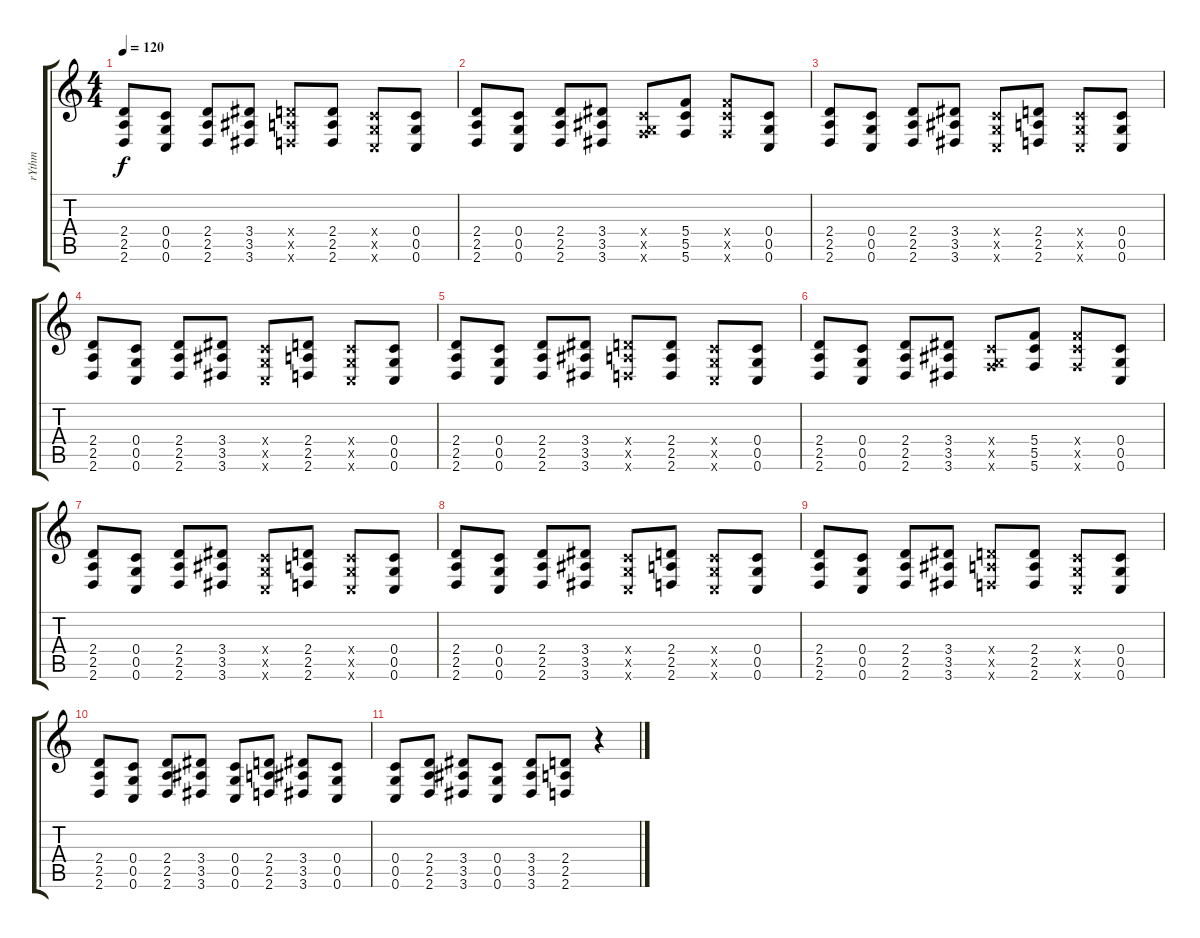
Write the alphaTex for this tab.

\track ("rYthm" "rYthm") {instrument distortionguitar}
\staff {score tabs}
\tuning (D4 A3 F3 C3 G2 C2) {hide}
\ts (4 4)
\tempo 120
\clef g2
\ks c
(2.4 2.5 2.6).8{dy f} (0.4 0.5 0.6).8 (2.4 2.5 2.6).8 (3.4 3.5 3.6).8 (2.4{x} 2.5{x} 2.6{x}).8 (2.4 2.5 2.6).8 (0.4{x} 0.5{x} 0.6{x}).8 (0.4 0.5 0.6).8 |
(2.4 2.5 2.6).8 (0.4 0.5 0.6).8 (2.4 2.5 2.6).8 (3.4 3.5 3.6).8 (0.4{x} 0.5{x} 5.6{x}).8 (5.4 5.5 5.6).8 (5.4{x} 5.5{x} 5.6{x}).8 (0.4 0.5 0.6).8 |
(2.4 2.5 2.6).8 (0.4 0.5 0.6).8 (2.4 2.5 2.6).8 (3.4 3.5 3.6).8 (0.4{x} 0.5{x} 0.6{x}).8 (2.4 2.5 2.6).8 (0.4{x} 0.5{x} 0.6{x}).8 (0.4 0.5 0.6).8 |
(2.4 2.5 2.6).8 (0.4 0.5 0.6).8 (2.4 2.5 2.6).8 (3.4 3.5 3.6).8 (0.4{x} 0.5{x} 0.6{x}).8 (2.4 2.5 2.6).8 (0.4{x} 0.5{x} 0.6{x}).8 (0.4 0.5 0.6).8 |
(2.4 2.5 2.6).8 (0.4 0.5 0.6).8 (2.4 2.5 2.6).8 (3.4 3.5 3.6).8 (2.4{x} 2.5{x} 2.6{x}).8 (2.4 2.5 2.6).8 (0.4{x} 0.5{x} 0.6{x}).8 (0.4 0.5 0.6).8 |
(2.4 2.5 2.6).8 (0.4 0.5 0.6).8 (2.4 2.5 2.6).8 (3.4 3.5 3.6).8 (0.4{x} 0.5{x} 5.6{x}).8 (5.4 5.5 5.6).8 (5.4{x} 5.5{x} 5.6{x}).8 (0.4 0.5 0.6).8 |
(2.4 2.5 2.6).8 (0.4 0.5 0.6).8 (2.4 2.5 2.6).8 (3.4 3.5 3.6).8 (0.4{x} 0.5{x} 0.6{x}).8 (2.4 2.5 2.6).8 (0.4{x} 0.5{x} 0.6{x}).8 (0.4 0.5 0.6).8 |
(2.4 2.5 2.6).8 (0.4 0.5 0.6).8 (2.4 2.5 2.6).8 (3.4 3.5 3.6).8 (0.4{x} 0.5{x} 0.6{x}).8 (2.4 2.5 2.6).8 (0.4{x} 0.5{x} 0.6{x}).8 (0.4 0.5 0.6).8 |
(2.4 2.5 2.6).8 (0.4 0.5 0.6).8 (2.4 2.5 2.6).8 (3.4 3.5 3.6).8 (2.4{x} 2.5{x} 2.6{x}).8 (2.4 2.5 2.6).8 (0.4{x} 0.5{x} 0.6{x}).8 (0.4 0.5 0.6).8 |
(2.4 2.5 2.6).8 (0.4 0.5 0.6).8 (2.4 2.5 2.6).8 (3.4 3.5 3.6).8 (0.4 0.5 0.6).8 (2.4 2.5 2.6).8 (3.4 3.5 3.6).8 (0.4 0.5 0.6).8 |
(0.4 0.5 0.6).8 (2.4 2.5 2.6).8 (3.4 3.5 3.6).8 (0.4 0.5 0.6).8 (3.4 3.5 3.6).8 (2.4 2.5 2.6).8 r.4
